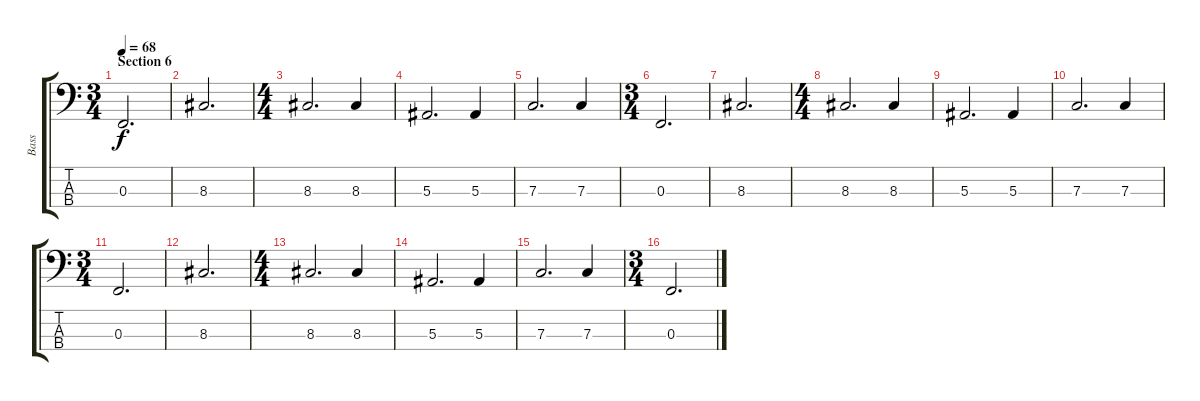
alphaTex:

\track ("Bass" "Bass") {instrument electricbasspick}
\staff {score tabs}
\tuning (Eb2 Bb1 F1 C1) {hide}
\ts (3 4)
\section ("" "Section 6")
\tempo 68
\clef f4
\ks c
0.3.2{d dy f} |
8.3.2{d} |
\ts (4 4)
8.3.2{d} 8.3.4 |
5.3.2{d} 5.3.4 |
7.3.2{d} 7.3.4 |
\ts (3 4)
0.3.2{d} |
8.3.2{d} |
\ts (4 4)
8.3.2{d} 8.3.4 |
5.3.2{d} 5.3.4 |
7.3.2{d} 7.3.4 |
\ts (3 4)
0.3.2{d} |
8.3.2{d} |
\ts (4 4)
8.3.2{d} 8.3.4 |
5.3.2{d} 5.3.4 |
7.3.2{d} 7.3.4 |
\ts (3 4)
0.3.2{d}
